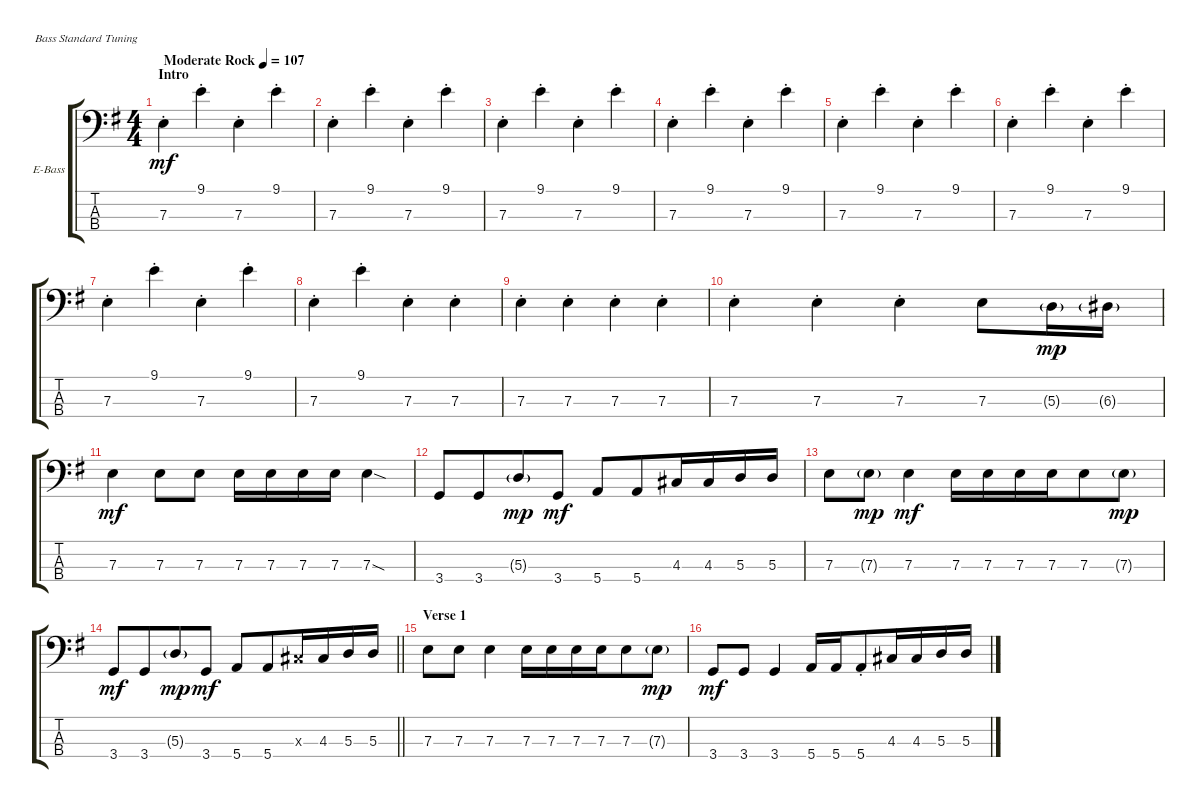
\bracketExtendMode groupsimilarinstruments
\firstSystemTrackNameOrientation horizontal
\otherSystemsTrackNameOrientation horizontal
\track ("Bass: Noel Redding" "E-Bass") {instrument electricbassfinger}
\staff {score tabs}
\tuning (G2 D2 A1 E1)
\ts (4 4)
\beaming (8 4 4)
\section ("" "Intro")
\tempo (107 "Moderate Rock")
\clef f4
\ks g
7.3{st}.4{dy mf instrument electricbassfinger} 9.1{st}.4 7.3{st}.4 9.1{st}.4 |
7.3{st}.4 9.1{st}.4 7.3{st}.4 9.1{st}.4 |
7.3{st}.4 9.1{st}.4 7.3{st}.4 9.1{st}.4 |
7.3{st}.4 9.1{st}.4 7.3{st}.4 9.1{st}.4 |
7.3{st}.4 9.1{st}.4 7.3{st}.4 9.1{st}.4 |
7.3{st}.4 9.1{st}.4 7.3{st}.4 9.1{st}.4 |
7.3{st}.4 9.1{st}.4 7.3{st}.4 9.1{st}.4 |
7.3{st}.4 9.1{st}.4 7.3{st}.4 7.3{st}.4 |
7.3{st}.4 7.3{st}.4 7.3{st}.4 7.3{st}.4 |
7.3{st}.4 7.3{st}.4 7.3{st}.4 7.3.8 5.3{g}.16{dy mp} 6.3{g}.16 |
7.3.4{dy mf} 7.3.8 7.3.8 7.3.16 7.3.16 7.3.16 7.3.16 7.3{sod}.4 |
3.4.8 3.4.8 5.3{g}.8{dy mp} 3.4.8{dy mf} 5.4.8 5.4.8 4.3.16 4.3.16 5.3.16 5.3.16 |
7.3.8 7.3{g}.8{dy mp} 7.3.4{dy mf} 7.3.16 7.3.16 7.3.16 7.3.16 7.3.8 7.3{g}.8{dy mp} |
\barLineRight lightlight
3.4.8{dy mf} 3.4.8 5.3{g}.8{dy mp} 3.4.8{dy mf} 5.4.8 5.4.8 4.3{x}.16 4.3.16 5.3.16 5.3.16 |
\section ("" "Verse 1")
7.3.8 7.3.8 7.3.4 7.3.16 7.3.16 7.3.16 7.3.16 7.3.8 7.3{g}.8{dy mp} |
3.4.8{dy mf} 3.4.8 3.4.4 5.4.16 5.4.16 5.4{st}.8 4.3.16 4.3.16 5.3.16 5.3.16
